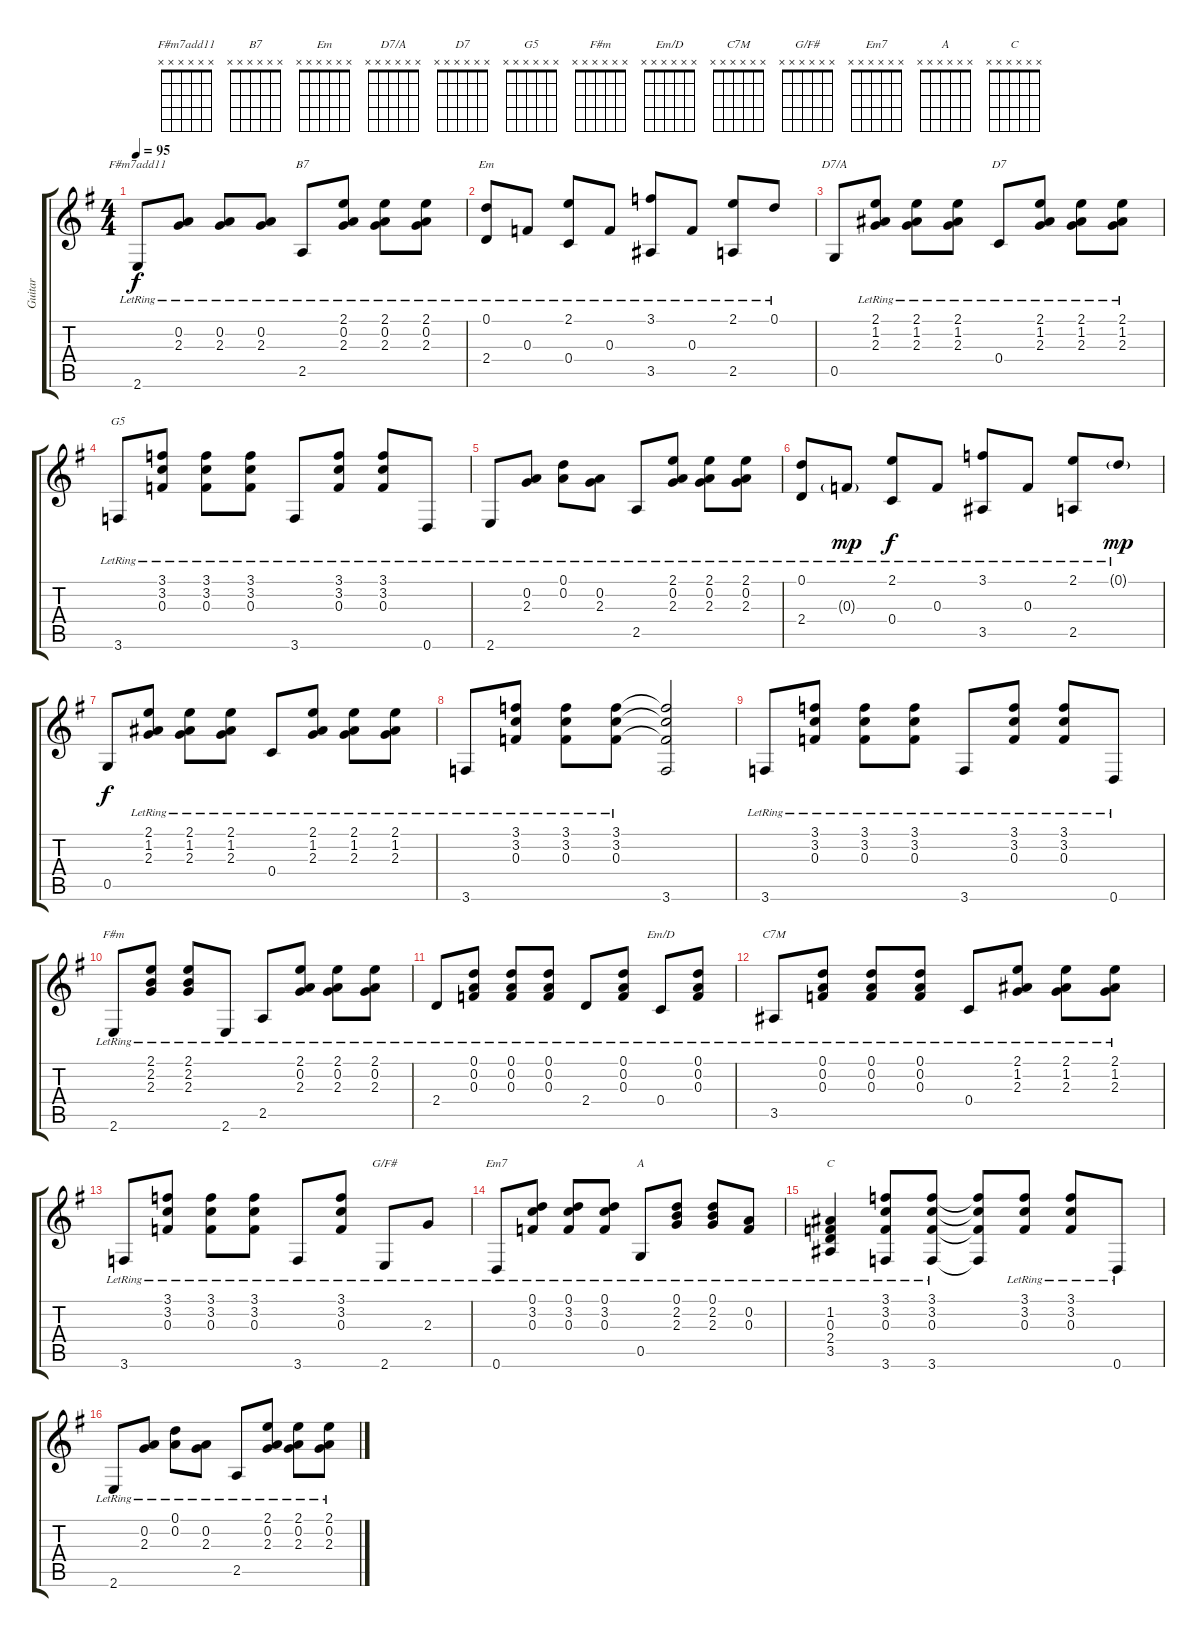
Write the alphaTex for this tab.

\track ("Guitar" "Guitar") {instrument acousticguitarsteel}
\staff {score tabs}
\tuning (D4 A3 F3 C3 G2 D2) {hide}
\chord ("F#m7add11" x x x x x x)
\chord ("B7" x x x x x x)
\chord ("Em" x x x x x x)
\chord ("D7/A" x x x x x x)
\chord ("D7" x x x x x x)
\chord ("G5" x x x x x x)
\chord ("F#m" x x x x x x)
\chord ("Em/D" x x x x x x)
\chord ("C7M" x x x x x x)
\chord ("G/F#" x x x x x x)
\chord ("Em7" x x x x x x)
\chord ("A" x x x x x x)
\chord ("C" x x x x x x)
\ts (4 4)
\tempo 95
\clef g2
\ks g
2.6{lr}.8{ch "F#m7add11" dy f} (0.2{lr} 2.3{lr}).8 (0.2{lr} 2.3{lr}).8 (0.2{lr} 2.3{lr}).8 2.5{lr}.8{ch "B7"} (2.1{lr} 0.2{lr} 2.3{lr}).8 (2.1{lr} 0.2{lr} 2.3{lr}).8 (2.1{lr} 0.2{lr} 2.3{lr}).8 |
(0.1{lr} 2.4{lr}).8{ch "Em"} 0.3{lr}.8 (2.1{lr} 0.4{lr}).8 0.3{lr}.8 (3.1{lr} 3.5{lr}).8 0.3{lr}.8 (2.1{lr} 2.5{lr}).8 0.1{lr}.8 |
0.5.8{ch "D7/A"} (2.1{lr} 1.2{lr} 2.3{lr}).8 (2.1{lr} 1.2{lr} 2.3{lr}).8 (2.1{lr} 1.2{lr} 2.3{lr}).8 0.4{lr}.8{ch "D7"} (2.1{lr} 1.2{lr} 2.3{lr}).8 (2.1{lr} 1.2{lr} 2.3{lr}).8 (2.1{lr} 1.2{lr} 2.3{lr}).8 |
3.6{lr}.8{ch "G5"} (3.1{lr} 3.2{lr} 0.3{lr}).8 (3.1{lr} 3.2{lr} 0.3{lr}).8 (3.1{lr} 3.2{lr} 0.3{lr}).8 3.6{lr}.8 (3.1{lr} 3.2{lr} 0.3{lr}).8 (3.1{lr} 3.2{lr} 0.3{lr}).8 0.6{lr}.8 |
2.6{lr}.8 (0.2{lr} 2.3{lr}).8 (0.1{lr} 0.2{lr}).8 (0.2{lr} 2.3{lr}).8 2.5{lr}.8 (2.1{lr} 0.2{lr} 2.3{lr}).8 (2.1{lr} 0.2{lr} 2.3{lr}).8 (2.1{lr} 0.2{lr} 2.3{lr}).8 |
(0.1{lr} 2.4{lr}).8 0.3{g lr}.8{dy mp} (2.1{lr} 0.4{lr}).8{dy f} 0.3{lr}.8 (3.1{lr} 3.5{lr}).8 0.3{lr}.8 (2.1{lr} 2.5{lr}).8 0.1{g lr}.8{dy mp} |
0.5.8{dy f} (2.1{lr} 1.2{lr} 2.3{lr}).8 (2.1{lr} 1.2{lr} 2.3{lr}).8 (2.1{lr} 1.2{lr} 2.3{lr}).8 0.4{lr}.8 (2.1{lr} 1.2{lr} 2.3{lr}).8 (2.1{lr} 1.2{lr} 2.3{lr}).8 (2.1{lr} 1.2{lr} 2.3{lr}).8 |
3.6{lr}.8 (3.1{lr} 3.2{lr} 0.3{lr}).8 (3.1{lr} 3.2{lr} 0.3{lr}).8 (3.1{lr} 3.2{lr} 0.3{lr}).8 (3.1{t} 3.2{t} 0.3{t} 3.6).2 |
3.6{lr}.8 (3.1{lr} 3.2{lr} 0.3{lr}).8 (3.1{lr} 3.2{lr} 0.3{lr}).8 (3.1{lr} 3.2{lr} 0.3{lr}).8 3.6{lr}.8 (3.1{lr} 3.2{lr} 0.3{lr}).8 (3.1{lr} 3.2{lr} 0.3{lr}).8 0.6{lr}.8 |
2.6{lr}.8{ch "F#m"} (2.1{lr} 2.2{lr} 2.3{lr}).8 (2.1{lr} 2.2{lr} 2.3{lr}).8 2.6{lr}.8 2.5{lr}.8 (2.1{lr} 0.2{lr} 2.3{lr}).8 (2.1{lr} 0.2{lr} 2.3{lr}).8 (2.1{lr} 0.2{lr} 2.3{lr}).8 |
2.4{lr}.8 (0.1{lr} 0.2{lr} 0.3{lr}).8 (0.1{lr} 0.2{lr} 0.3{lr}).8 (0.1{lr} 0.2{lr} 0.3{lr}).8 2.4{lr}.8 (0.1{lr} 0.2{lr} 0.3{lr}).8 0.4{lr}.8{ch "Em/D"} (0.1{lr} 0.2{lr} 0.3{lr}).8 |
3.5{lr}.8{ch "C7M"} (0.1{lr} 0.2{lr} 0.3{lr}).8 (0.1{lr} 0.2{lr} 0.3{lr}).8 (0.1{lr} 0.2{lr} 0.3{lr}).8 0.4{lr}.8 (2.1{lr} 1.2{lr} 2.3{lr}).8 (2.1{lr} 1.2{lr} 2.3{lr}).8 (2.1{lr} 1.2{lr} 2.3{lr}).8 |
3.6{lr}.8 (3.1{lr} 3.2{lr} 0.3{lr}).8 (3.1{lr} 3.2{lr} 0.3{lr}).8 (3.1{lr} 3.2{lr} 0.3{lr}).8 3.6{lr}.8 (3.1{lr} 3.2{lr} 0.3{lr}).8 2.6{lr}.8{ch "G/F#"} 2.3{lr}.8 |
0.6{lr}.8{ch "Em7"} (0.1{lr} 3.2{lr} 0.3{lr}).8 (0.1{lr} 3.2{lr} 0.3{lr}).8 (0.1{lr} 3.2{lr} 0.3{lr}).8 0.5{lr}.8{ch "A"} (0.1{lr} 2.2{lr} 2.3{lr}).8 (0.1{lr} 2.2{lr} 2.3{lr}).8 (0.2{lr} 0.3{lr}).8 |
(1.2{lr} 0.3{lr} 2.4{lr} 3.5{lr}).4{ch "C"} (3.1{lr} 3.2{lr} 0.3{lr} 3.6{lr}).8 (3.1{lr} 3.2{lr} 0.3{lr} 3.6{lr}).8 (3.1{t} 3.2{t} 0.3{t} 3.6{t}).8 (3.1{lr} 3.2{lr} 0.3{lr}).8 (3.1{lr} 3.2{lr} 0.3{lr}).8 0.6{lr}.8 |
2.6{lr}.8 (0.2{lr} 2.3{lr}).8 (0.1{lr} 0.2{lr}).8 (0.2{lr} 2.3{lr}).8 2.5{lr}.8 (2.1{lr} 0.2{lr} 2.3{lr}).8 (2.1{lr} 0.2{lr} 2.3{lr}).8 (2.1{lr} 0.2{lr} 2.3{lr}).8
